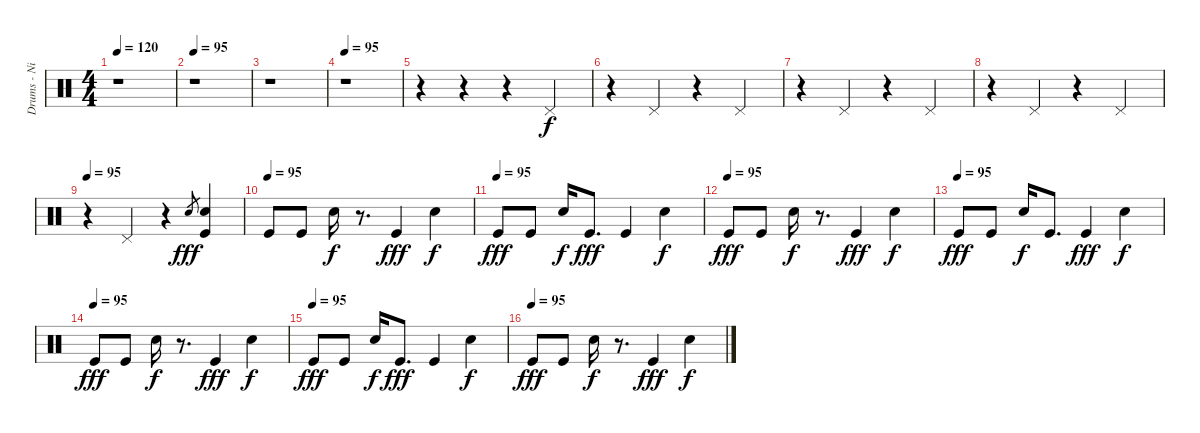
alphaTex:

\track ("Drums - Nick Manson" "Drums - Ni") {instrument percussion}
\staff {score}
\articulation defaults
\ts (4 4)
\tempo 120
\tempo 95
\tempo 120
\clef neutral
\ks c
r.1{dy f} |
\tempo 95
r.1 |
r.1 |
\tempo 95
r.1 |
r.4 r.4 r.4 "Pedal Hi-Hat (hit)".4 |
r.4 "Pedal Hi-Hat (hit)".4 r.4 "Pedal Hi-Hat (hit)".4 |
r.4 "Pedal Hi-Hat (hit)".4 r.4 "Pedal Hi-Hat (hit)".4 |
r.4 "Pedal Hi-Hat (hit)".4 r.4 "Pedal Hi-Hat (hit)".4 |
\tempo 95
r.4 "Pedal Hi-Hat (hit)".4 r.4 "Snare (hit) 2".8{gr dy fff} ("Kick (hit)" "Snare (hit) 2").4 |
\tempo (95)
"Kick (hit)".8 "Kick (hit)".8 "Snare (hit) 2".16{dy f} r.8{d} "Kick (hit)".4{dy fff} "Snare (hit) 2".4{dy f} |
\tempo (95)
"Kick (hit)".8{dy fff} "Kick (hit)".8 "Snare (hit) 2".16{dy f} "Kick (hit)".8{d dy fff} "Kick (hit)".4 "Snare (hit) 2".4{dy f} |
\tempo (95)
"Kick (hit)".8{dy fff} "Kick (hit)".8 "Snare (hit) 2".16{dy f} r.8{d} "Kick (hit)".4{dy fff} "Snare (hit) 2".4{dy f} |
\tempo (95)
"Kick (hit)".8{dy fff} "Kick (hit)".8 "Snare (hit) 2".16{dy f} "Kick (hit)".8{d} "Kick (hit)".4{dy fff} "Snare (hit) 2".4{dy f} |
\tempo (95)
"Kick (hit)".8{dy fff} "Kick (hit)".8 "Snare (hit) 2".16{dy f} r.8{d} "Kick (hit)".4{dy fff} "Snare (hit) 2".4{dy f} |
\tempo (95)
"Kick (hit)".8{dy fff} "Kick (hit)".8 "Snare (hit) 2".16{dy f} "Kick (hit)".8{d dy fff} "Kick (hit)".4 "Snare (hit) 2".4{dy f} |
\tempo (95)
"Kick (hit)".8{dy fff} "Kick (hit)".8 "Snare (hit) 2".16{dy f} r.8{d} "Kick (hit)".4{dy fff} "Snare (hit) 2".4{dy f}
